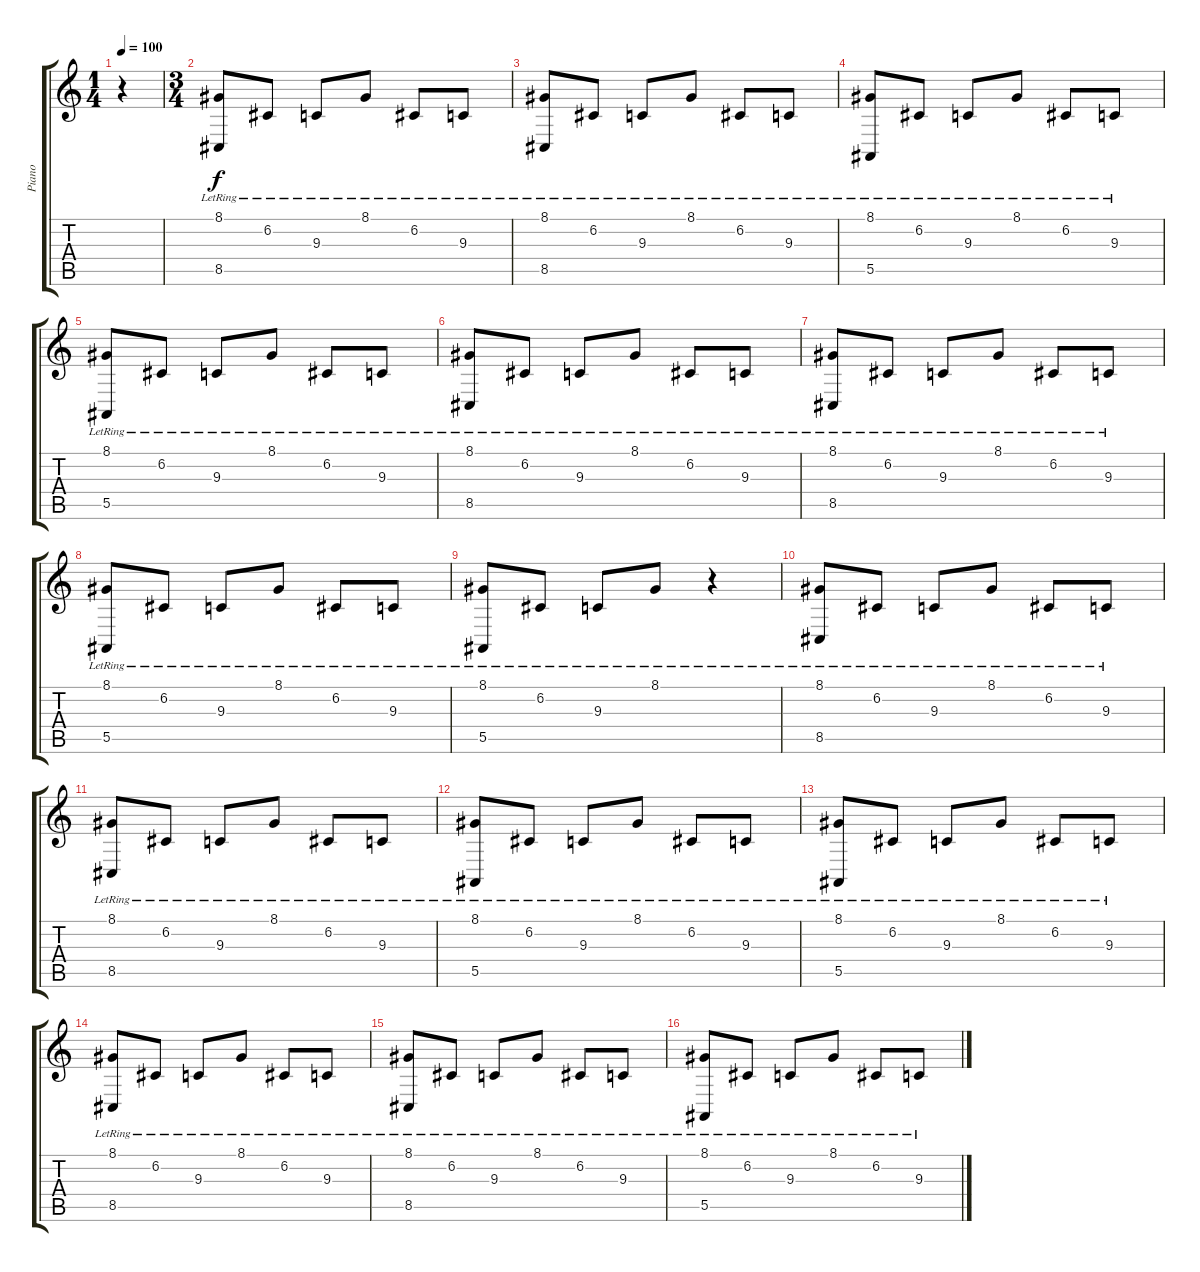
\track ("Piano" "Piano") {instrument acousticgrandpiano}
\staff {score tabs}
\tuning (C4 G3 Eb3 Bb2 F2 C2) {hide}
\ts (1 4)
\tempo 100
\clef g2
\ks c
r.4{dy f} |
\ts (3 4)
(8.1{lr} 8.5{lr}).8 6.2{lr}.8 9.3{lr}.8 8.1{lr}.8 6.2{lr}.8 9.3{lr}.8 |
(8.1{lr} 8.5{lr}).8 6.2{lr}.8 9.3{lr}.8 8.1{lr}.8 6.2{lr}.8 9.3{lr}.8 |
(8.1{lr} 5.5{lr}).8 6.2{lr}.8 9.3{lr}.8 8.1{lr}.8 6.2{lr}.8 9.3{lr}.8 |
(8.1{lr} 5.5{lr}).8 6.2{lr}.8 9.3{lr}.8 8.1{lr}.8 6.2{lr}.8 9.3{lr}.8 |
(8.1{lr} 8.5{lr}).8 6.2{lr}.8 9.3{lr}.8 8.1{lr}.8 6.2{lr}.8 9.3{lr}.8 |
(8.1{lr} 8.5{lr}).8 6.2{lr}.8 9.3{lr}.8 8.1{lr}.8 6.2{lr}.8 9.3{lr}.8 |
(8.1{lr} 5.5{lr}).8 6.2{lr}.8 9.3{lr}.8 8.1{lr}.8 6.2{lr}.8 9.3{lr}.8 |
(8.1{lr} 5.5{lr}).8 6.2{lr}.8 9.3{lr}.8 8.1{lr}.8 r.4 |
(8.1{lr} 8.5{lr}).8 6.2{lr}.8 9.3{lr}.8 8.1{lr}.8 6.2{lr}.8 9.3{lr}.8 |
(8.1{lr} 8.5{lr}).8 6.2{lr}.8 9.3{lr}.8 8.1{lr}.8 6.2{lr}.8 9.3{lr}.8 |
(8.1{lr} 5.5{lr}).8 6.2{lr}.8 9.3{lr}.8 8.1{lr}.8 6.2{lr}.8 9.3{lr}.8 |
(8.1{lr} 5.5{lr}).8 6.2{lr}.8 9.3{lr}.8 8.1{lr}.8 6.2{lr}.8 9.3{lr}.8 |
(8.1{lr} 8.5{lr}).8 6.2{lr}.8 9.3{lr}.8 8.1{lr}.8 6.2{lr}.8 9.3{lr}.8 |
(8.1{lr} 8.5{lr}).8 6.2{lr}.8 9.3{lr}.8 8.1{lr}.8 6.2{lr}.8 9.3{lr}.8 |
(8.1{lr} 5.5{lr}).8 6.2{lr}.8 9.3{lr}.8 8.1{lr}.8 6.2{lr}.8 9.3{lr}.8
